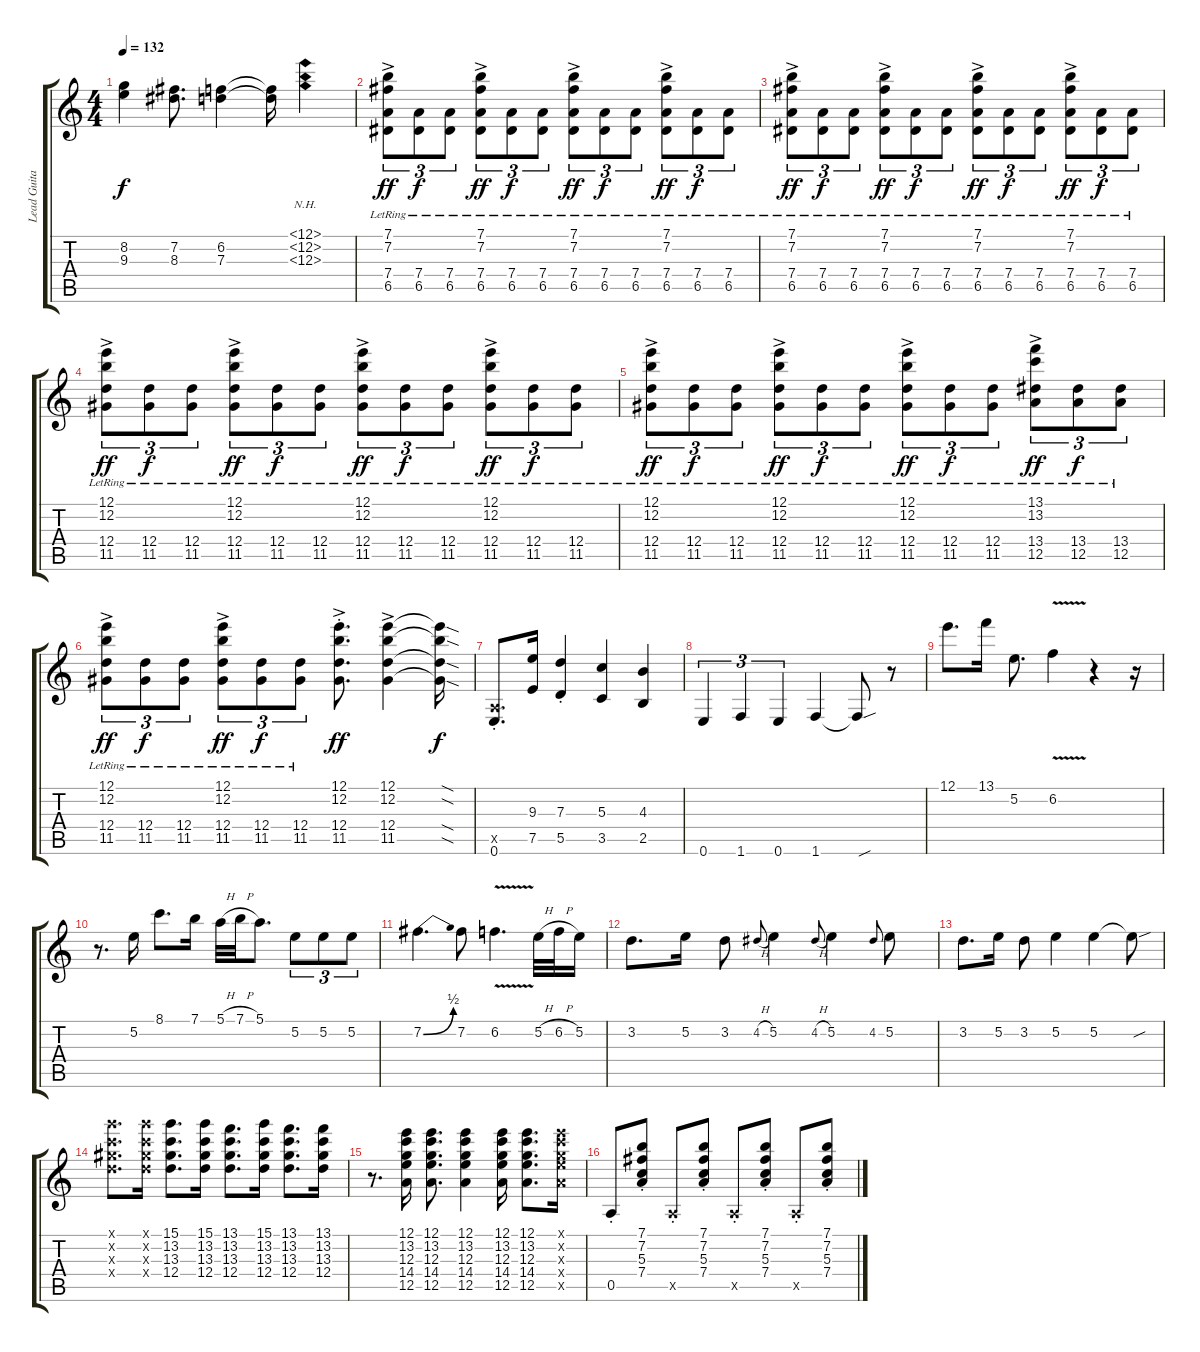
\track ("Lead Guitar" "Lead Guita") {instrument acousticguitarnylon}
\staff {score tabs}
\tuning (E4 B3 G3 D3 A2 E2) {hide}
\ts (4 4)
\tempo 132
\clef g2
\ks c
(8.2 9.3).4{dy f} (7.2 8.3).8{d} (6.2 7.3).4 (6.2{t} 7.3{t}).16 (12.1{nh} 12.2{nh} 12.3{nh}).4 |
(7.1{ac lr} 7.2{ac lr} 7.4{ac lr} 6.5{ac lr}).8{tu (3 2) dy ff} (7.4{lr} 6.5{lr}).8{tu (3 2) dy f} (7.4{lr} 6.5{lr}).8{tu (3 2)} (7.1{ac lr} 7.2{ac lr} 7.4{ac lr} 6.5{ac lr}).8{tu (3 2) dy ff} (7.4{lr} 6.5{lr}).8{tu (3 2) dy f} (7.4{lr} 6.5{lr}).8{tu (3 2)} (7.1{ac lr} 7.2{ac lr} 7.4{ac lr} 6.5{ac lr}).8{tu (3 2) dy ff} (7.4{lr} 6.5{lr}).8{tu (3 2) dy f} (7.4{lr} 6.5{lr}).8{tu (3 2)} (7.1{ac lr} 7.2{ac lr} 7.4{ac lr} 6.5{ac lr}).8{tu (3 2) dy ff} (7.4{lr} 6.5{lr}).8{tu (3 2) dy f} (7.4{lr} 6.5{lr}).8{tu (3 2)} |
(7.1{ac lr} 7.2{ac lr} 7.4{ac lr} 6.5{ac lr}).8{tu (3 2) dy ff} (7.4{lr} 6.5{lr}).8{tu (3 2) dy f} (7.4{lr} 6.5{lr}).8{tu (3 2)} (7.1{ac lr} 7.2{ac lr} 7.4{ac lr} 6.5{ac lr}).8{tu (3 2) dy ff} (7.4{lr} 6.5{lr}).8{tu (3 2) dy f} (7.4{lr} 6.5{lr}).8{tu (3 2)} (7.1{ac lr} 7.2{ac lr} 7.4{ac lr} 6.5{ac lr}).8{tu (3 2) dy ff} (7.4{lr} 6.5{lr}).8{tu (3 2) dy f} (7.4{lr} 6.5{lr}).8{tu (3 2)} (7.1{ac lr} 7.2{ac lr} 7.4{ac lr} 6.5{ac lr}).8{tu (3 2) dy ff} (7.4{lr} 6.5{lr}).8{tu (3 2) dy f} (7.4{lr} 6.5{lr}).8{tu (3 2)} |
(12.1{ac lr} 12.2{ac lr} 12.4{ac lr} 11.5{ac lr}).8{tu (3 2) dy ff} (12.4{lr} 11.5{lr}).8{tu (3 2) dy f} (12.4{lr} 11.5{lr}).8{tu (3 2)} (12.1{ac lr} 12.2{ac lr} 12.4{ac lr} 11.5{ac lr}).8{tu (3 2) dy ff} (12.4{lr} 11.5{lr}).8{tu (3 2) dy f} (12.4{lr} 11.5{lr}).8{tu (3 2)} (12.1{ac lr} 12.2{ac lr} 12.4{ac lr} 11.5{ac lr}).8{tu (3 2) dy ff} (12.4{lr} 11.5{lr}).8{tu (3 2) dy f} (12.4{lr} 11.5{lr}).8{tu (3 2)} (12.1{ac lr} 12.2{ac lr} 12.4{ac lr} 11.5{ac lr}).8{tu (3 2) dy ff} (12.4{lr} 11.5{lr}).8{tu (3 2) dy f} (12.4{lr} 11.5{lr}).8{tu (3 2)} |
(12.1{ac lr} 12.2{ac lr} 12.4{ac lr} 11.5{ac lr}).8{tu (3 2) dy ff} (12.4{lr} 11.5{lr}).8{tu (3 2) dy f} (12.4{lr} 11.5{lr}).8{tu (3 2)} (12.1{ac lr} 12.2{ac lr} 12.4{ac lr} 11.5{ac lr}).8{tu (3 2) dy ff} (12.4{lr} 11.5{lr}).8{tu (3 2) dy f} (12.4{lr} 11.5{lr}).8{tu (3 2)} (12.1{ac lr} 12.2{ac lr} 12.4{ac lr} 11.5{ac lr}).8{tu (3 2) dy ff} (12.4{lr} 11.5{lr}).8{tu (3 2) dy f} (12.4{lr} 11.5{lr}).8{tu (3 2)} (13.1{ac lr} 13.2{ac lr} 13.4{ac lr} 12.5{ac lr}).8{tu (3 2) dy ff} (13.4{lr} 12.5{lr}).8{tu (3 2) dy f} (13.4{lr} 12.5{lr}).8{tu (3 2)} |
(12.1{ac lr} 12.2{ac lr} 12.4{ac lr} 11.5{ac lr}).8{tu (3 2) dy ff} (12.4{lr} 11.5{lr}).8{tu (3 2) dy f} (12.4{lr} 11.5{lr}).8{tu (3 2)} (12.1{ac lr} 12.2{ac lr} 12.4{ac lr} 11.5{ac lr}).8{tu (3 2) dy ff} (12.4{lr} 11.5{lr}).8{tu (3 2) dy f} (12.4{lr} 11.5{lr}).8{tu (3 2)} (12.1{ac st} 12.2{ac st} 12.4{ac st} 11.5{ac st}).8{d dy ff} (12.1{ac} 12.2{ac} 12.4{ac} 11.5{ac}).4 (12.1{sod t} 12.2{sod t} 12.4{sod t} 11.5{sod t}).16{dy f} |
(0.5{x} 0.6{st}).8{d} (9.3 7.5).16 (7.3{st} 5.5{st}).4 (5.3 3.5).4 (4.3 2.5).4 |
0.6.4{tu (3 2)} 1.6.4{tu (3 2)} 0.6.4{tu (3 2)} 1.6.4 1.6{sou t}.8 r.8 |
12.1.8{d} 13.1.16 5.2.8{d} 6.2{v}.4 r.4 r.16 |
r.8{d} 5.2.16 8.1.8{d} 7.1.16 5.1{h}.32 7.1{h}.32 5.1.8{d} 5.2.8{tu (3 2)} 5.2.8{tu (3 2)} 5.2.8{tu (3 2)} |
7.2{be (bend 0 0 60 2)}.4{d} 7.2.8 6.2{v}.4{d} 5.2{h}.32 6.2{h}.32 5.2.16 |
3.2.8{d} 5.2.16 3.2.8 4.2{h}.8{gr onbeat} 5.2.4 4.2{h}.8{gr onbeat} 5.2.4 4.2.8{gr onbeat} 5.2.8 |
3.2.8{d} 5.2.16 3.2.8 5.2.4 5.2.4 5.2{sou t}.8 |
(15.1{x} 13.2{x} 13.3{x} 12.4{x}).8{d} (15.1{x} 13.2{x} 13.3{x} 12.4{x}).16 (15.1 13.2 13.3 12.4).8{d} (15.1 13.2 13.3 12.4).16 (13.1 13.2 13.3 12.4).8{d} (15.1 13.2 13.3 12.4).16 (13.1 13.2 13.3 12.4).8{d} (13.1 13.2 13.3 12.4).16 |
r.8{d} (12.1 13.2 12.3 14.4 12.5).16 (12.1 13.2 12.3 14.4 12.5).8{d} (12.1 13.2 12.3 14.4 12.5).4 (12.1 13.2 12.3 14.4 12.5).16 (12.1 13.2 12.3 14.4 12.5).8{d} (12.1{x} 13.2{x} 12.3{x} 14.4{x} 12.5{x}).16 |
0.5{st}.8 (7.1{st} 7.2{st} 5.3{st} 7.4{st}).8 0.5{st x}.8 (7.1{st} 7.2{st} 5.3{st} 7.4{st}).8 0.5{st x}.8 (7.1{st} 7.2{st} 5.3{st} 7.4{st}).8 0.5{st x}.8 (7.1{st} 7.2{st} 5.3{st} 7.4{st}).8
